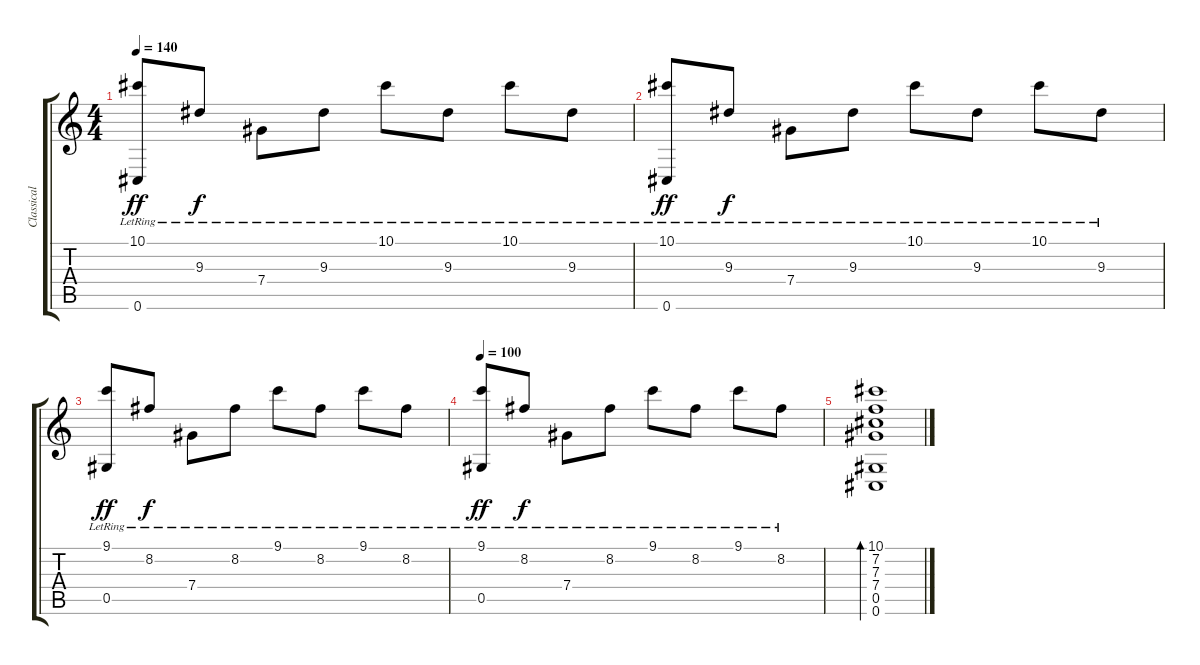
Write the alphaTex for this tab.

\track ("Classical guitar" "Classical ") {instrument acousticguitarsteel}
\staff {score tabs}
\tuning (Eb4 Bb3 Gb3 Db3 Ab2 Db2) {hide}
\ts (4 4)
\tempo 140
\clef g2
\ks c
(10.1{lr} 0.6{lr}).8{dy ff} 9.3{lr}.8{dy f} 7.4{lr}.8 9.3{lr}.8 10.1{lr}.8 9.3{lr}.8 10.1{lr}.8 9.3{lr}.8 |
(10.1{lr} 0.6{lr}).8{dy ff} 9.3{lr}.8{dy f} 7.4{lr}.8 9.3{lr}.8 10.1{lr}.8 9.3{lr}.8 10.1{lr}.8 9.3{lr}.8 |
(9.1{lr} 0.5{lr}).8{dy ff} 8.2{lr}.8{dy f} 7.4{lr}.8 8.2{lr}.8 9.1{lr}.8 8.2{lr}.8 9.1{lr}.8 8.2{lr}.8 |
\tempo 100
(9.1{lr} 0.5{lr}).8{dy ff} 8.2{lr}.8{dy f} 7.4{lr}.8 8.2{lr}.8 9.1{lr}.8 8.2{lr}.8 9.1{lr}.8 8.2{lr}.8 |
(10.1 7.2 7.3 7.4 0.5 0.6).1{bd 240}
